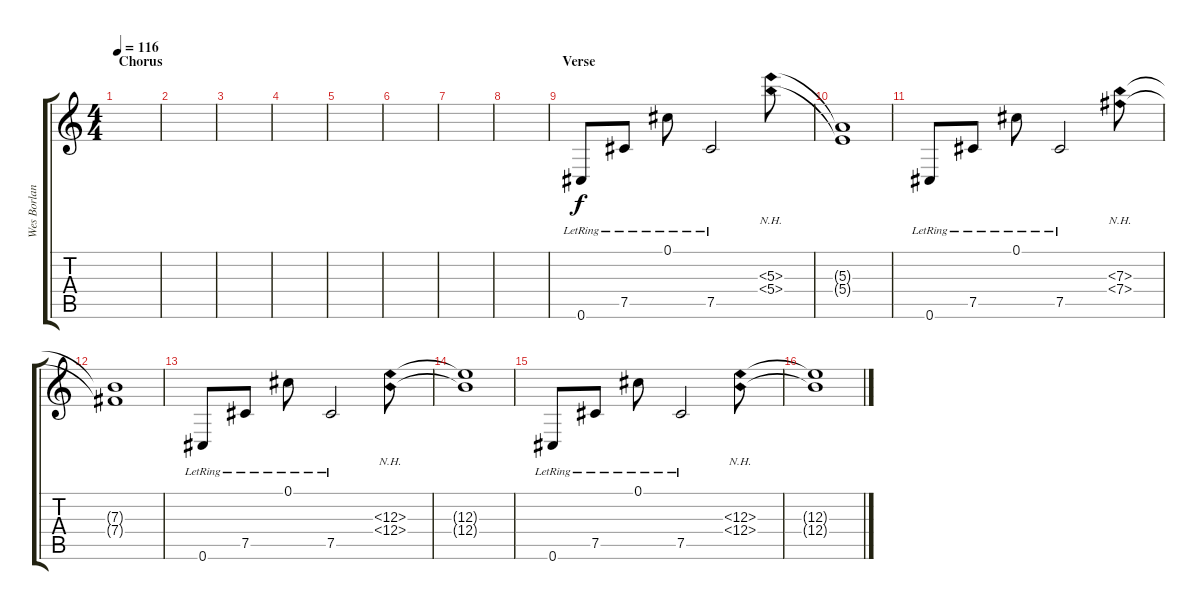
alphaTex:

\track ("Wes Borland - Clean Guitar" "Wes Borlan") {instrument electricguitarclean}
\staff {score tabs}
\tuning (Db4 Ab3 E3 B2 Gb2 Db2) {hide}
\ts (4 4)
\section ("" "Chorus")
\tempo 116
\clef g2
\ks c
|
|
|
|
|
|
|
|
\section ("" "Verse")
0.6{lr}.8 7.5{lr}.8 0.1{lr}.8 7.5{lr}.2 (5.3{nh} 5.4{nh}).8 |
(5.3{t} 5.4{t}).1 |
0.6{lr}.8 7.5{lr}.8 0.1{lr}.8 7.5{lr}.2 (7.3{nh} 7.4{nh}).8 |
(7.3{t} 7.4{t}).1 |
0.6{lr}.8 7.5{lr}.8 0.1{lr}.8 7.5{lr}.2 (12.3{nh} 12.4{nh}).8 |
(12.3{t} 12.4{t}).1 |
0.6{lr}.8 7.5{lr}.8 0.1{lr}.8 7.5{lr}.2 (12.3{nh} 12.4{nh}).8 |
(12.3{t} 12.4{t}).1
